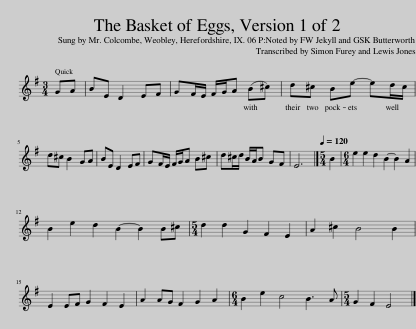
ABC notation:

X:1
L:1/8
M:3/4
I:linebreak $
K:Emin
V:1 treble
V:1
 GA | BE D2 EF | GF/E/ F/G/A (B^c) | d^c Be- ed/c/ |$ d^c B2 GA | %5
 BE D2 EF | GF/E/ F/G/A B^c | d^c/d/ B/A/B GF | E6 |][M:5/4][Q:1/4=120] B2 | %10
[M:6/4] e2 e2 d2 B2- B2 A2 |$ B2 e2 d2 B2- B2 B^c |[M:5/4] d2 d2 G2 F2 E2 | A2 ^c2 B4 B2 |$ E2 EF G2 F2 E2 | %15
 A2 AG F2 G2 A2 |[M:6/4] B2 e2 c4 B3 A |[M:5/4] G2 F2 E4 |] %18
